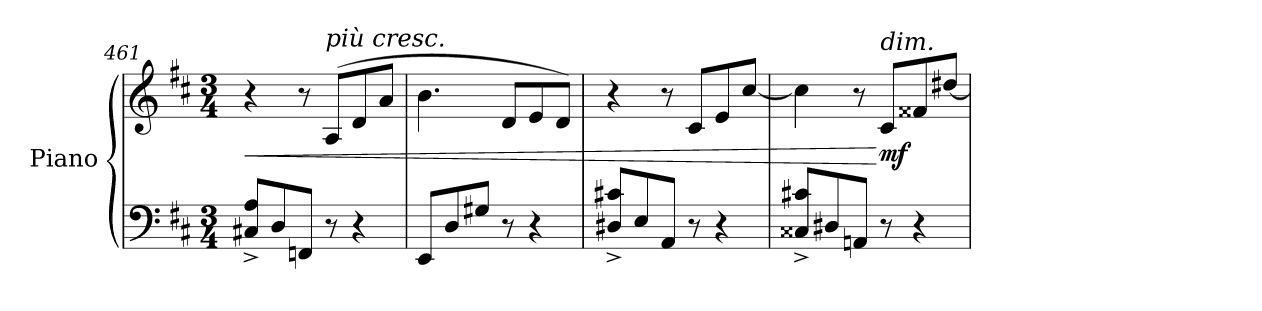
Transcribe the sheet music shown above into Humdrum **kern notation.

**kern	**kern	**dynam
*part1	*part1	*part1
*staff2	*staff1	*staff1/2
*I"Piano	*	*
*I'Pno	*	*
*clefF4	*clefG2	*
*k[f#c#]	*k[f#c#]	*
*M3/4	*M3/4	*
=461	=461	=461
!	!	!LO:HP:b
8C#X/^ 8A/^L	4r	<
8D/	.	.
8FFn/J	8r	.
!	!LO:TX:a:i:t=più cresc.	!
8r	(8A/L	.
4r	8d/	.
.	8a/J	.
!!LO:LB:g=z
=462	=462	=462
8EE/L	4.b\	.
8D/	.	.
8G#X/J	.	.
8r	8d/L	.
4r	8e/	.
.	8d/J)	.
=463	=463	=463
8D#X/^ 8c#X/^L	4r	.
8E/	.	.
8AA/J	8r	.
8r	8c#/L	.
4r	8e/	.
.	[8cc#/J	.
=464	=464	=464
8C##X/^ 8c#X/^L	4cc#\]	.
8D#X/	.	.
8AAn/J	8r	.
!	!LO:TX:a:i:t=dim.	!
!	!	!LO:DY:n=1:b
8r	8c#/L	[ mf
4r	8f##X/	.
.	[8dd#X/J	.
=	=	=
*-	*-	*-
